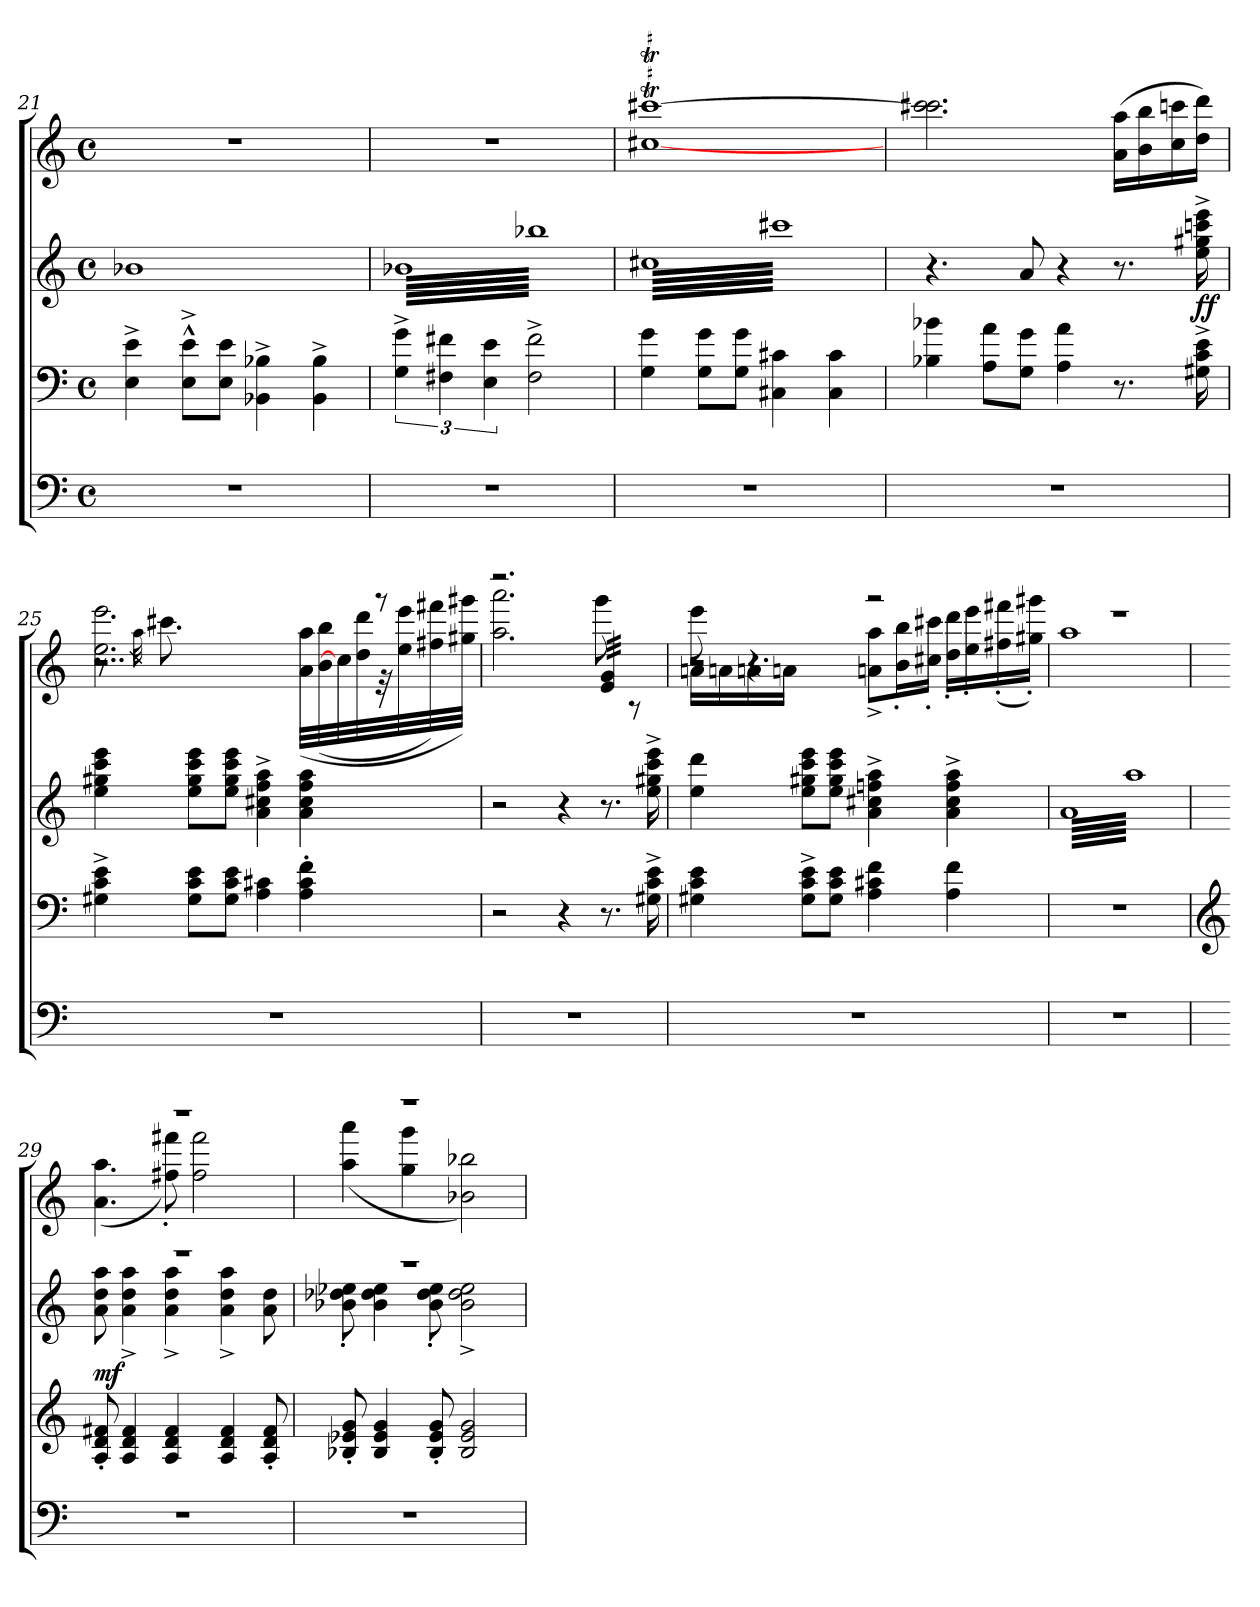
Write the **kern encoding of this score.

**kern	**kern	**kern	**dynam	**kern
*part3	*part2	*part2	*part2	*part1
*staff4	*staff3	*staff2	*staff2/3	*staff1
*clefF4	*clefF4	*clefG2	*	*clefG2
*k[]	*k[]	*k[]	*	*k[]
*M4/4	*M4/4	*M4/4	*	*M4/4
*met(c)	*met(c)	*met(c)	*	*met(c)
=21	=21	=21	=21	=21
1r	4E\^> 4e\^>	1b-X	.	1r
.	8E\^>^^ 8e\^>^^L	.	.	.
.	8E\ 8e\J	.	.	.
.	4BB-X\^> 4B-X\^>	.	.	.
.	4BB-\^> 4B-\^>	.	.	.
=22	=22	=22	=22	=22
*	*	*tremolo	*	*
1r	6G\^> 6g\^>	64b-XLLLL	.	1r
.	.	64bb-X	.	.
.	.	64b-X	.	.
.	.	64bb-X	.	.
.	.	64b-X	.	.
.	.	64bb-X	.	.
.	.	64b-X	.	.
.	.	64bb-X	.	.
.	.	64b-X	.	.
.	.	64bb-X	.	.
.	.	64b-X	.	.
.	6F#X\ 6f#X\	.	.	.
.	.	64bb-X	.	.
.	.	64b-X	.	.
.	.	64bb-X	.	.
.	.	64b-X	.	.
.	.	64bb-X	.	.
.	.	64b-X	.	.
.	.	64bb-X	.	.
.	.	64b-X	.	.
.	.	64bb-X	.	.
.	.	64b-X	.	.
.	.	64bb-X	.	.
.	6E\ 6e\	.	.	.
.	.	64b-X	.	.
.	.	64bb-X	.	.
.	.	64b-X	.	.
.	.	64bb-X	.	.
.	.	64b-X	.	.
.	.	64bb-X	.	.
.	.	64b-X	.	.
.	.	64bb-X	.	.
.	.	64b-X	.	.
.	.	64bb-X	.	.
.	2F#\^> 2f#\^>	64b-X	.	.
.	.	64bb-X	.	.
.	.	64b-X	.	.
.	.	64bb-X	.	.
.	.	64b-X	.	.
.	.	64bb-X	.	.
.	.	64b-X	.	.
.	.	64bb-X	.	.
.	.	64b-X	.	.
.	.	64bb-X	.	.
.	.	64b-X	.	.
.	.	64bb-X	.	.
.	.	64b-X	.	.
.	.	64bb-X	.	.
.	.	64b-X	.	.
.	.	64bb-X	.	.
.	.	64b-X	.	.
.	.	64bb-X	.	.
.	.	64b-X	.	.
.	.	64bb-X	.	.
.	.	64b-X	.	.
.	.	64bb-X	.	.
.	.	64b-X	.	.
.	.	64bb-X	.	.
.	.	64b-X	.	.
.	.	64bb-X	.	.
.	.	64b-X	.	.
.	.	64bb-X	.	.
.	.	64b-X	.	.
.	.	64bb-X	.	.
.	.	64b-X	.	.
.	.	64bb-XJJJJ	.	.
=23	=23	=23	=23	=23
1r	4G\ 4g\	64cc#XLLLL	.	[<1cc#XT [>1ccc#XT
.	.	64ccc#X	.	.
.	.	64cc#X	.	.
.	.	64ccc#X	.	.
.	.	64cc#X	.	.
.	.	64ccc#X	.	.
.	.	64cc#X	.	.
.	.	64ccc#X	.	.
.	.	64cc#X	.	.
.	.	64ccc#X	.	.
.	.	64cc#X	.	.
.	.	64ccc#X	.	.
.	.	64cc#X	.	.
.	.	64ccc#X	.	.
.	.	64cc#X	.	.
.	.	64ccc#X	.	.
.	8G\ 8g\L	64cc#X	.	.
.	.	64ccc#X	.	.
.	.	64cc#X	.	.
.	.	64ccc#X	.	.
.	.	64cc#X	.	.
.	.	64ccc#X	.	.
.	.	64cc#X	.	.
.	.	64ccc#X	.	.
.	8G\ 8g\J	64cc#X	.	.
.	.	64ccc#X	.	.
.	.	64cc#X	.	.
.	.	64ccc#X	.	.
.	.	64cc#X	.	.
.	.	64ccc#X	.	.
.	.	64cc#X	.	.
.	.	64ccc#X	.	.
.	4C#X\ 4c#X\	64cc#X	.	.
.	.	64ccc#X	.	.
.	.	64cc#X	.	.
.	.	64ccc#X	.	.
.	.	64cc#X	.	.
.	.	64ccc#X	.	.
.	.	64cc#X	.	.
.	.	64ccc#X	.	.
.	.	64cc#X	.	.
.	.	64ccc#X	.	.
.	.	64cc#X	.	.
.	.	64ccc#X	.	.
.	.	64cc#X	.	.
.	.	64ccc#X	.	.
.	.	64cc#X	.	.
.	.	64ccc#X	.	.
.	4C#\ 4c#\	64cc#X	.	.
.	.	64ccc#X	.	.
.	.	64cc#X	.	.
.	.	64ccc#X	.	.
.	.	64cc#X	.	.
.	.	64ccc#X	.	.
.	.	64cc#X	.	.
.	.	64ccc#X	.	.
.	.	64cc#X	.	.
.	.	64ccc#X	.	.
.	.	64cc#X	.	.
.	.	64ccc#X	.	.
.	.	64cc#X	.	.
.	.	64ccc#X	.	.
.	.	64cc#X	.	.
.	.	64ccc#XJJJJ	.	.
*	*	*Xtremolo	*	*
=24	=24	=24	=24	=24
1r	4B-X\ 4b-X\	4.r	.	2.ccc#\] 2.ccc#X\
.	.	.	.	.
.	.	.	.	.
.	.	.	.	.
.	.	.	.	.
.	.	.	.	.
.	.	.	.	.
.	.	.	.	.
.	.	.	.	.
.	.	.	.	.
.	.	.	.	.
.	.	.	.	.
.	.	.	.	.
.	.	.	.	.
.	.	.	.	.
.	.	.	.	.
.	8A\ 8a\L	.	.	.
.	.	.	.	.
.	.	.	.	.
.	.	.	.	.
.	.	.	.	.
.	.	.	.	.
.	.	.	.	.
.	.	.	.	.
.	8G\ 8g\J	8a/	.	.
.	.	.	.	.
.	.	.	.	.
.	.	.	.	.
.	.	.	.	.
.	.	.	.	.
.	.	.	.	.
.	.	.	.	.
.	4A\ 4a\	4r	.	.
.	8.r	8.r	.	(>16a\ 16aa\LL
.	.	.	.	16b\ 16bb\
.	.	.	.	16cc\ 16cccn\
!	!	!	!LO:DY:b	!
.	16G#X\^< 16c\^< 16e\^<	16ee\^> 16gg#X\^> 16cccn\^> 16eee\^>	ff	16dd\ 16ddd\JJ)
=25	=25	=25	=25	=25
*	*	*	*	*^
*	*	*	*	*	*^
1r	4G#X\^< 4c\^< 4e\^<	4ee\ 4gg#X\ 4ccc\ 4eee\	.	2..r	2.ee\ 2.eee\	8r
.	.	.	.	.	.	32qaa\
.	.	.	.	.	.	8.ccc#X\
.	8G#\ 8c\ 8e\L	8ee\ 8gg#\ 8ccc\ 8eee\L	.	.	.	.
.	.	.	.	.	.	2ryy
.	8G#\ 8c\ 8e\J	8ee\ 8gg#\ 8ccc\ 8eee\J	.	.	.	.
.	4A\ 4c#X\	4a\^> 4cc#X\^> 4ff\^> 4aa\^>	.	.	.	.
.	4A\'> 4c#\'> 4f\'>	4a\ 4cc#\ 4ff\ 4aa\	.	.	(>32a\ 32aa\LLL	.
.	.	.	.	.	(<32b\ 32bb\	.
.	.	.	.	.	32cc#\]	8.ryy
.	.	.	.	.	32dd\ 32ddd\	.
.	.	.	.	8r	32r	.
.	.	.	.	.	32ee\ 32eee\	.
.	.	.	.	.	32ff#X\ 32fff#X\)	.
.	.	.	.	.	32gg#X\ 32ggg#X\JJJ)	.
*	*	*	*	*	*v	*v
=26	=26	=26	=26	=26	=26
1r	2r	2r	.	2.r	2.aa\ 2.aaa\
.	4r	4r	.	.	.
*	*	*	*	*tremolo	*
.	8.r	8.r	.	32e/ 32g/LLL	8ggg\
.	.	.	.	32e/ 32g/	.
.	.	.	.	32e/ 32g/	.
.	.	.	.	32e/ 32g/	.
.	.	.	.	32e/ 32g/	8r
.	.	.	.	32e/ 32g/	.
.	16G#X\^> 16c\^> 16e\^>	16ee\^> 16gg#X\^> 16ccc\^> 16eee\^>	.	32e/ 32g/	.
.	.	.	.	32e/ 32g/JJJ	.
=27	=27	=27	=27	=27	=27
*	*	*	*	*	*^
1r	4G#X\ 4c\ 4e\	4ee\ 4ddd\	.	2r	8eee\	16an\LL
.	.	.	.	.	.	16an\
.	.	.	.	.	4.r	16an\
.	.	.	.	.	.	16an\JJ
*	*	*	*	*Xtremolo	*	*
.	8G#\^> 8c\^> 8e\^>L	8ee\ 8gg#X\ 8ccc\ 8eee\L	.	.	.	2.ryy
.	8G#\ 8c\ 8e\J	8ee\ 8gg#\ 8ccc\ 8eee\J	.	.	.	.
.	4A\ 4c#X\ 4f\	4a\^< 4cc#X\^< 4ffn\^< 4aa\^<	.	2r	8an\^> 8aa\^>L	.
.	.	.	.	.	16b\'> 16bb\'>L	.
.	.	.	.	.	16cc#X\'> 16ccc#X\'>JJ	.
.	4A\ 4f\	4a\^> 4cc#\^> 4ff\^> 4aa\^>	.	.	16dd\'> 16ddd\'>LL	.
.	.	.	.	.	16ee\'> 16eee\'>	.
.	.	.	.	.	(>16ff#X\'> 16fff#X\'>	.
.	.	.	.	.	16gg#X\'> 16ggg#X\'>JJ)	.
*	*	*	*	*	*v	*v
=28	=28	=28	=28	=28	=28
*	*	*tremolo	*	*	*
1r	1r	64aLLLL	.	1r	1aa
.	.	64aa	.	.	.
.	.	64a	.	.	.
.	.	64aa	.	.	.
.	.	64a	.	.	.
.	.	64aa	.	.	.
.	.	64a	.	.	.
.	.	64aa	.	.	.
.	.	64a	.	.	.
.	.	64aa	.	.	.
.	.	64a	.	.	.
.	.	64aa	.	.	.
.	.	64a	.	.	.
.	.	64aa	.	.	.
.	.	64a	.	.	.
.	.	64aa	.	.	.
.	.	64a	.	.	.
.	.	64aa	.	.	.
.	.	64a	.	.	.
.	.	64aa	.	.	.
.	.	64a	.	.	.
.	.	64aa	.	.	.
.	.	64a	.	.	.
.	.	64aa	.	.	.
.	.	64a	.	.	.
.	.	64aa	.	.	.
.	.	64a	.	.	.
.	.	64aa	.	.	.
.	.	64a	.	.	.
.	.	64aa	.	.	.
.	.	64a	.	.	.
.	.	64aa	.	.	.
.	.	64a	.	.	.
.	.	64aa	.	.	.
.	.	64a	.	.	.
.	.	64aa	.	.	.
.	.	64a	.	.	.
.	.	64aa	.	.	.
.	.	64a	.	.	.
.	.	64aa	.	.	.
.	.	64a	.	.	.
.	.	64aa	.	.	.
.	.	64a	.	.	.
.	.	64aa	.	.	.
.	.	64a	.	.	.
.	.	64aa	.	.	.
.	.	64a	.	.	.
.	.	64aa	.	.	.
.	.	64a	.	.	.
.	.	64aa	.	.	.
.	.	64a	.	.	.
.	.	64aa	.	.	.
.	.	64a	.	.	.
.	.	64aa	.	.	.
.	.	64a	.	.	.
.	.	64aa	.	.	.
.	.	64a	.	.	.
.	.	64aa	.	.	.
.	.	64a	.	.	.
.	.	64aa	.	.	.
.	.	64a	.	.	.
.	.	64aa	.	.	.
.	.	64a	.	.	.
.	.	64aaJJJJ	.	.	.
*	*	*Xtremolo	*	*	*
=29	=29	=29	=29	=29	=29
*	*clefG2	*	*	*	*
*	*	*^	*	*	*
!	!	!	!	!LO:DY:a=2	!	!
1r	8A/'< 8d/'< 8f#X/'<	1r	8a\ 8dd\ 8aa\	mf	1r	(>4.a\ 4.aa\
.	.	.	.	.	.	.
.	.	.	.	.	.	.
.	.	.	.	.	.	.
.	.	.	.	.	.	.
.	.	.	.	.	.	.
.	.	.	.	.	.	.
.	.	.	.	.	.	.
.	4A/ 4d/ 4f#/	.	4a\^> 4dd\^> 4aa\^>	.	.	.
.	.	.	.	.	.	.
.	.	.	.	.	.	.
.	.	.	.	.	.	.
.	.	.	.	.	.	.
.	.	.	.	.	.	.
.	.	.	.	.	.	.
.	.	.	.	.	.	.
.	.	.	.	.	.	.
.	.	.	.	.	.	.
.	.	.	.	.	.	.
.	.	.	.	.	.	.
.	.	.	.	.	.	.
.	.	.	.	.	.	.
.	.	.	.	.	.	.
.	.	.	.	.	.	.
.	4A/ 4d/ 4f#/	.	4a\^> 4dd\^> 4aa\^>	.	.	8ff#X\'> 8fff#X\'>)
.	.	.	.	.	.	.
.	.	.	.	.	.	.
.	.	.	.	.	.	.
.	.	.	.	.	.	.
.	.	.	.	.	.	.
.	.	.	.	.	.	.
.	.	.	.	.	.	.
.	.	.	.	.	.	2ff#\ 2fff#\
.	4A/ 4d/ 4f#/	.	4a\^> 4dd\^> 4aa\^>	.	.	.
.	8A/'< 8d/'< 8f#/'<	.	8a\ 8dd\	.	.	.
=30	=30	=30	=30	=30	=30	=30
1r	8B-X/'< 8e-X/'< 8g/'<	1r	8b-X\'> 8dd-X\'> 8ee-X\'>	.	1r	(>4aa\ 4aaa\
.	4B-/ 4e-/ 4g/	.	4b-\ 4dd-\ 4ee-\	.	.	.
.	.	.	.	.	.	4gg\ 4ggg\
.	8B-/'< 8e-/'< 8g/'<	.	8b-\'> 8dd-\'> 8ee-\'>	.	.	.
.	2B-/ 2e-/ 2g/	.	2b-\^> 2dd-\^> 2ee-\^>	.	.	2b-X\ 2bb-X\)
*	*	*v	*v	*	*	*
*	*	*	*	*v	*v
=	=	=	=	=
*-	*-	*-	*-	*-
